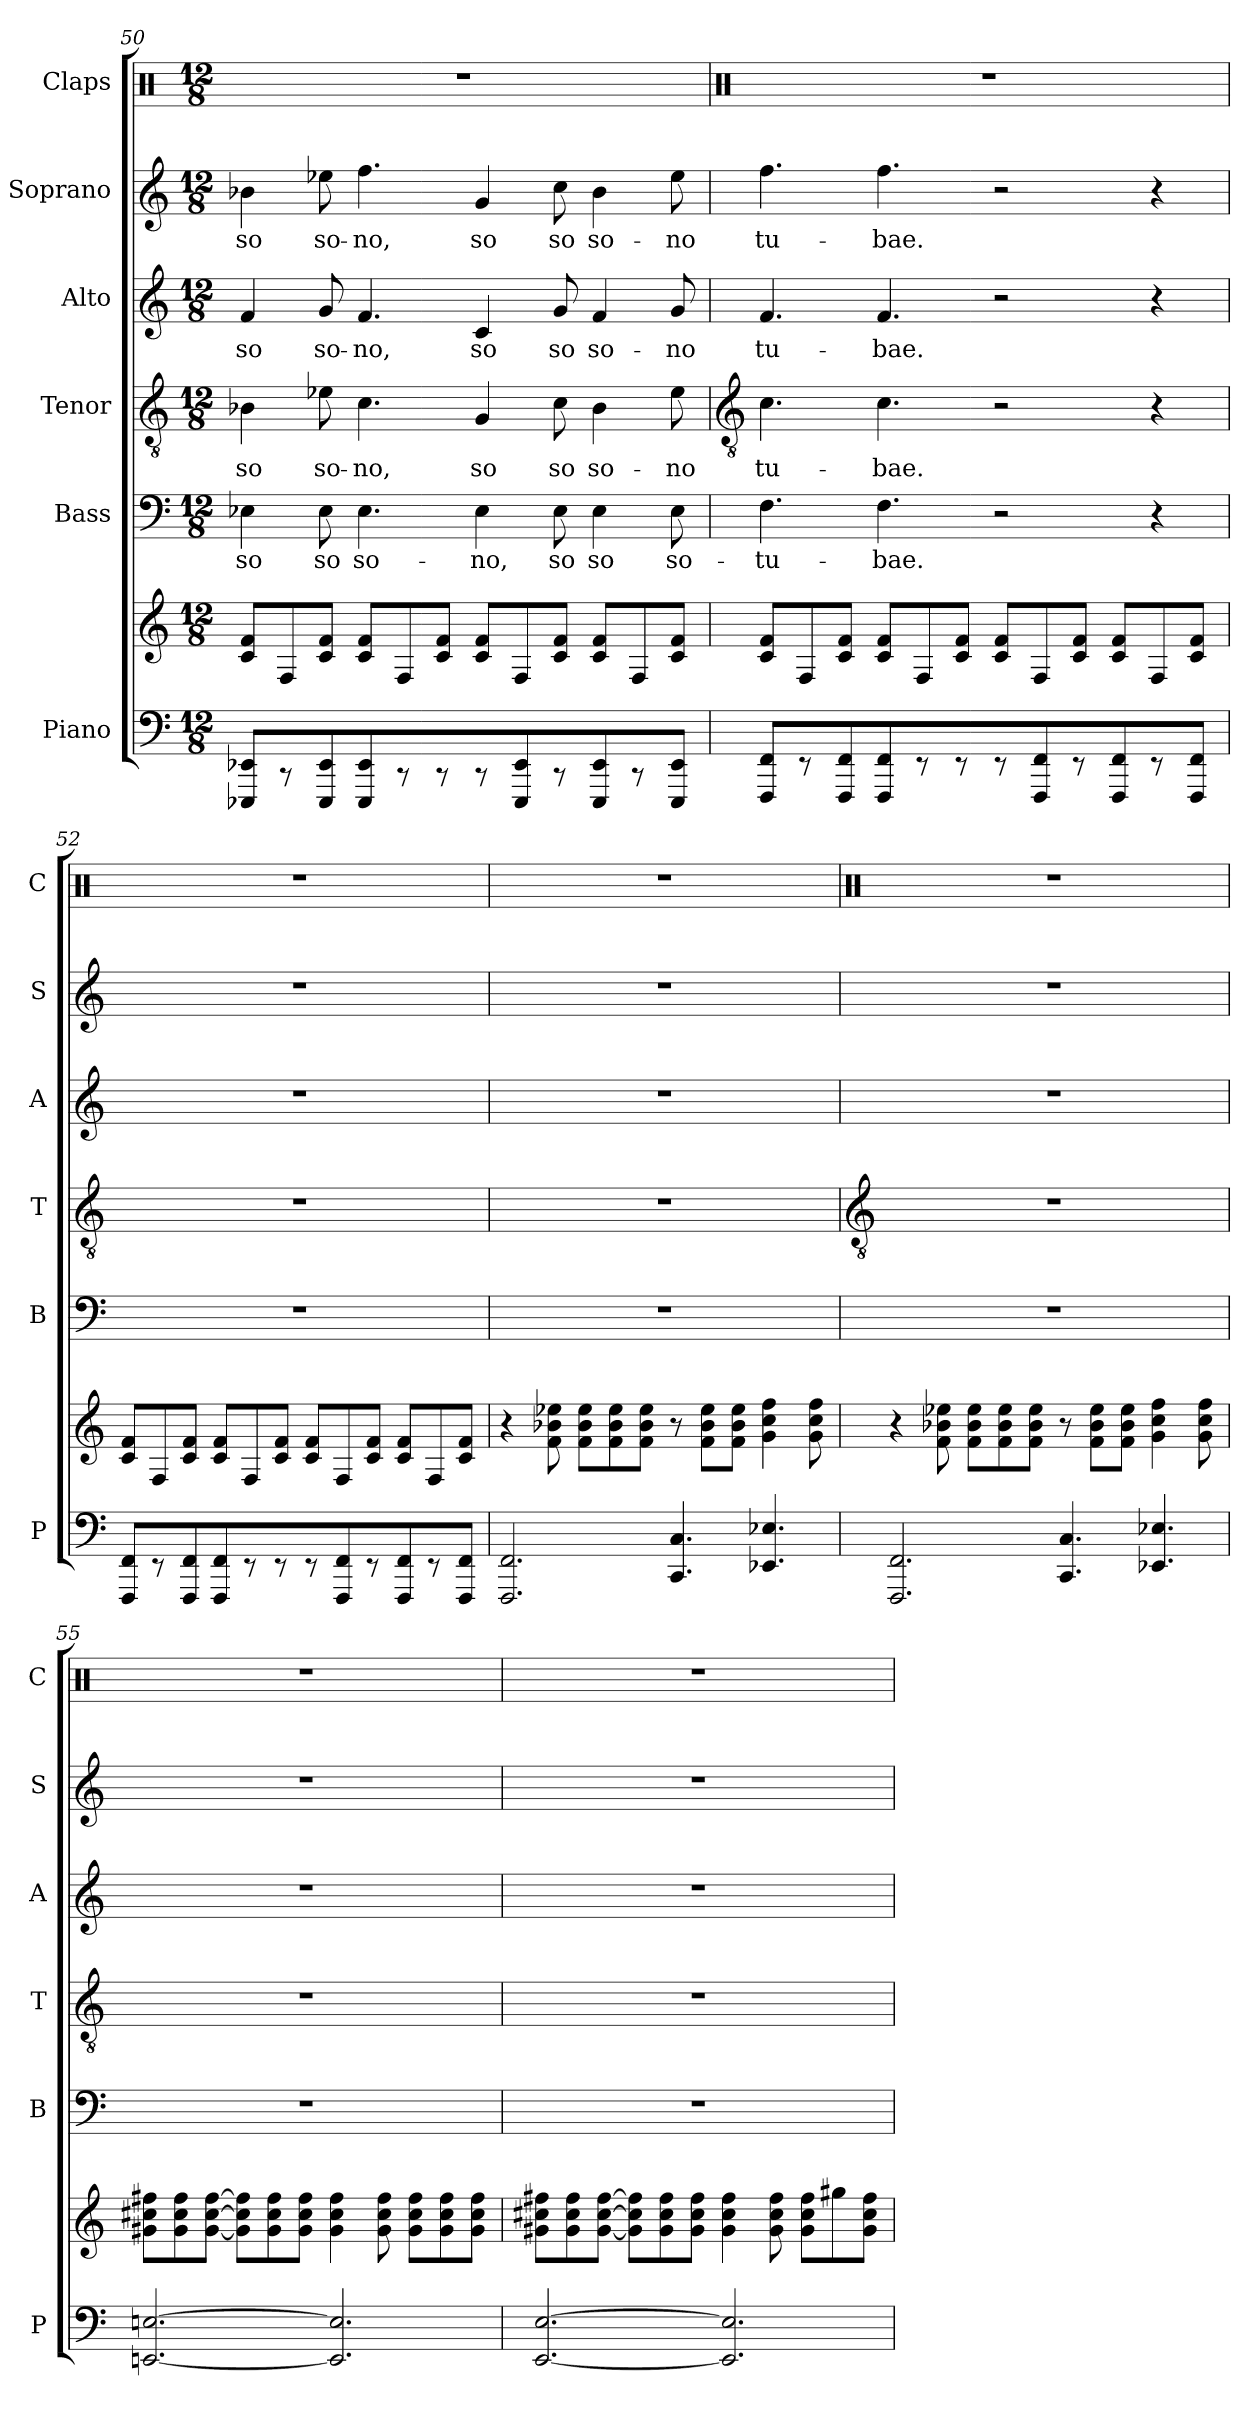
**kern	**kern	**kern	**text	**kern	**text	**kern	**text	**kern	**text	**kern
*part6	*part6	*part5	*part5	*part4	*part4	*part3	*part3	*part2	*part2	*part1
*staff7	*staff6	*staff5	*staff5	*staff4	*staff4	*staff3	*staff3	*staff2	*staff2	*staff1
*I"Piano	*	*I"Bass	*	*I"Tenor	*	*I"Alto	*	*I"Soprano	*	*I"Claps
*I'P	*	*I'B	*	*I'T	*	*I'A	*	*I'S	*	*I'C
*clefF4	*clefG2	*clefF4	*	*clefGv2	*	*clefG2	*	*clefG2	*	*clefX
*	*	*	*	*	*	*	*	*	*	*ITrd14c24
*k[]	*k[]	*k[]	*	*k[]	*	*k[]	*	*k[]	*	*k[]
*C:	*C:	*C:	*	*C:	*	*C:	*	*C:	*	*C:
*M12/8	*M12/8	*M12/8	*	*M12/8	*	*M12/8	*	*M12/8	*	*M12/8
=50	=50	=50	=50	=50	=50	=50	=50	=50	=50	=50
!	!	!	!LO:LY:b	!	!LO:LY:b	!	!LO:LY:b	!	!LO:LY:b	!LO:N:vis=1
8EEE-X 8EE-X	8c 8fL	4E-X	so	4B-X	so	4f	so	4b-X	so	1.r
8r	8F	.	.	.	.	.	.	.	.	.
!	!	!	!LO:LY:b	!	!LO:LY:b	!	!LO:LY:b	!	!LO:LY:b	!
8EEE- 8EE-	8c 8fJ	8E-	so	8e-X	so-	8g	so-	8ee-X	so-	.
!	!	!	!LO:LY:b	!	!LO:LY:b	!	!LO:LY:b	!	!LO:LY:b	!
8EEE- 8EE-	8c 8fL	4.E-	so-	4.c	-no,	4.f	-no,	4.ff	-no,	.
8r	8F	.	.	.	.	.	.	.	.	.
8r	8c 8fJ	.	.	.	.	.	.	.	.	.
!	!	!	!LO:LY:b	!	!LO:LY:b	!	!LO:LY:b	!	!LO:LY:b	!
8r	8c 8fL	4E-	-no,	4G	so	4c	so	4g	so	.
8EEE- 8EE-	8F	.	.	.	.	.	.	.	.	.
!	!	!	!LO:LY:b	!	!LO:LY:b	!	!LO:LY:b	!	!LO:LY:b	!
8r	8c 8fJ	8E-	so	8c	so	8g	so	8cc	so	.
!	!	!	!LO:LY:b	!	!LO:LY:b	!	!LO:LY:b	!	!LO:LY:b	!
8EEE- 8EE-	8c 8fL	4E-	so	4B-	so-	4f	so-	4b-	so-	.
8r	8F	.	.	.	.	.	.	.	.	.
!	!	!	!LO:LY:b	!	!LO:LY:b	!	!LO:LY:b	!	!LO:LY:b	!
8EEE- 8EE-J	8c 8fJ	8E-	so-	8e-	-no	8g	-no	8ee-	-no	.
!!LO:LB:g=z
=51	=51	=51	=51	=51	=51	=51	=51	=51	=51	=51
*	*	*	*	*clefGv2	*	*	*	*	*	*clefX
!	!	!	!LO:LY:b	!	!LO:LY:b	!	!LO:LY:b	!	!LO:LY:b	!LO:N:vis=1
8FFF 8FF	8c 8fL	4.F	-tu-	4.c	tu-	4.f	tu-	4.ff	tu-	1.r
8r	8F	.	.	.	.	.	.	.	.	.
8FFF 8FF	8c 8fJ	.	.	.	.	.	.	.	.	.
!	!	!	!LO:LY:b	!	!LO:LY:b	!	!LO:LY:b	!	!LO:LY:b	!
8FFF 8FF	8c 8fL	4.F	-bae.	4.c	-bae.	4.f	-bae.	4.ff	-bae.	.
8r	8F	.	.	.	.	.	.	.	.	.
8r	8c 8fJ	.	.	.	.	.	.	.	.	.
8r	8c 8fL	2r	.	2r	.	2r	.	2r	.	.
8FFF 8FF	8F	.	.	.	.	.	.	.	.	.
8r	8c 8fJ	.	.	.	.	.	.	.	.	.
8FFF 8FF	8c 8fL	.	.	.	.	.	.	.	.	.
8r	8F	4r	.	4r	.	4r	.	4r	.	.
8FFF 8FFJ	8c 8fJ	.	.	.	.	.	.	.	.	.
=52	=52	=52	=52	=52	=52	=52	=52	=52	=52	=52
!	!	!LO:N:vis=1	!	!LO:N:vis=1	!	!LO:N:vis=1	!	!LO:N:vis=1	!	!LO:N:vis=1
8FFF 8FF	8c 8fL	1.r	.	1.r	.	1.r	.	1.r	.	1.r
8r	8F	.	.	.	.	.	.	.	.	.
8FFF 8FF	8c 8fJ	.	.	.	.	.	.	.	.	.
8FFF 8FF	8c 8fL	.	.	.	.	.	.	.	.	.
8r	8F	.	.	.	.	.	.	.	.	.
8r	8c 8fJ	.	.	.	.	.	.	.	.	.
8r	8c 8fL	.	.	.	.	.	.	.	.	.
8FFF 8FF	8F	.	.	.	.	.	.	.	.	.
8r	8c 8fJ	.	.	.	.	.	.	.	.	.
8FFF 8FF	8c 8fL	.	.	.	.	.	.	.	.	.
8r	8F	.	.	.	.	.	.	.	.	.
8FFF 8FFJ	8c 8fJ	.	.	.	.	.	.	.	.	.
=53	=53	=53	=53	=53	=53	=53	=53	=53	=53	=53
!	!	!LO:N:vis=1	!	!LO:N:vis=1	!	!LO:N:vis=1	!	!LO:N:vis=1	!	!LO:N:vis=1
2.FFF 2.FF	4r	1.r	.	1.r	.	1.r	.	1.r	.	1.r
.	8f 8b-X 8ee-X	.	.	.	.	.	.	.	.	.
.	8f 8b- 8ee-L	.	.	.	.	.	.	.	.	.
.	8f 8b- 8ee-	.	.	.	.	.	.	.	.	.
.	8f 8b- 8ee-J	.	.	.	.	.	.	.	.	.
4.CC 4.C	8r	.	.	.	.	.	.	.	.	.
.	8f 8b- 8ee-L	.	.	.	.	.	.	.	.	.
.	8f 8b- 8ee-J	.	.	.	.	.	.	.	.	.
4.EE-X 4.E-X	4g 4cc 4ff	.	.	.	.	.	.	.	.	.
.	8g 8cc 8ff	.	.	.	.	.	.	.	.	.
!!LO:LB:g=z
=54	=54	=54	=54	=54	=54	=54	=54	=54	=54	=54
*	*	*	*	*clefGv2	*	*	*	*	*	*clefX
!	!	!LO:N:vis=1	!	!LO:N:vis=1	!	!LO:N:vis=1	!	!LO:N:vis=1	!	!LO:N:vis=1
2.FFF 2.FF	4r	1.r	.	1.r	.	1.r	.	1.r	.	1.r
.	8f 8b-X 8ee-X	.	.	.	.	.	.	.	.	.
.	8f 8b- 8ee-L	.	.	.	.	.	.	.	.	.
.	8f 8b- 8ee-	.	.	.	.	.	.	.	.	.
.	8f 8b- 8ee-J	.	.	.	.	.	.	.	.	.
4.CC 4.C	8r	.	.	.	.	.	.	.	.	.
.	8f 8b- 8ee-L	.	.	.	.	.	.	.	.	.
.	8f 8b- 8ee-J	.	.	.	.	.	.	.	.	.
4.EE-X 4.E-X	4g 4cc 4ff	.	.	.	.	.	.	.	.	.
.	8g 8cc 8ff	.	.	.	.	.	.	.	.	.
=55	=55	=55	=55	=55	=55	=55	=55	=55	=55	=55
!	!	!LO:N:vis=1	!	!LO:N:vis=1	!	!LO:N:vis=1	!	!LO:N:vis=1	!	!LO:N:vis=1
[2.EEn [2.En	8g#X 8cc#X 8ff#XL	1.r	.	1.r	.	1.r	.	1.r	.	1.r
.	8g# 8cc# 8ff#	.	.	.	.	.	.	.	.	.
.	[8g# [8cc# [8ff#J	.	.	.	.	.	.	.	.	.
.	8g#] 8cc#] 8ff#]L	.	.	.	.	.	.	.	.	.
.	8g# 8cc# 8ff#	.	.	.	.	.	.	.	.	.
.	8g# 8cc# 8ff#J	.	.	.	.	.	.	.	.	.
2.EE] 2.E]	4g# 4cc# 4ff#	.	.	.	.	.	.	.	.	.
.	8g# 8cc# 8ff#	.	.	.	.	.	.	.	.	.
.	8g# 8cc# 8ff#L	.	.	.	.	.	.	.	.	.
.	8g# 8cc# 8ff#	.	.	.	.	.	.	.	.	.
.	8g# 8cc# 8ff#J	.	.	.	.	.	.	.	.	.
=56	=56	=56	=56	=56	=56	=56	=56	=56	=56	=56
!	!	!LO:N:vis=1	!	!LO:N:vis=1	!	!LO:N:vis=1	!	!LO:N:vis=1	!	!LO:N:vis=1
[2.EE [2.E	8g#X 8cc#X 8ff#XL	1.r	.	1.r	.	1.r	.	1.r	.	1.r
.	8g# 8cc# 8ff#	.	.	.	.	.	.	.	.	.
.	[8g# [8cc# [8ff#J	.	.	.	.	.	.	.	.	.
.	8g#] 8cc#] 8ff#]L	.	.	.	.	.	.	.	.	.
.	8g# 8cc# 8ff#	.	.	.	.	.	.	.	.	.
.	8g# 8cc# 8ff#J	.	.	.	.	.	.	.	.	.
2.EE] 2.E]	4g# 4cc# 4ff#	.	.	.	.	.	.	.	.	.
.	8g# 8cc# 8ff#	.	.	.	.	.	.	.	.	.
.	8g# 8cc# 8ff#L	.	.	.	.	.	.	.	.	.
.	8gg#X	.	.	.	.	.	.	.	.	.
.	8g# 8cc# 8ff#J	.	.	.	.	.	.	.	.	.
=	=	=	=	=	=	=	=	=	=	=
*-	*-	*-	*-	*-	*-	*-	*-	*-	*-	*-
